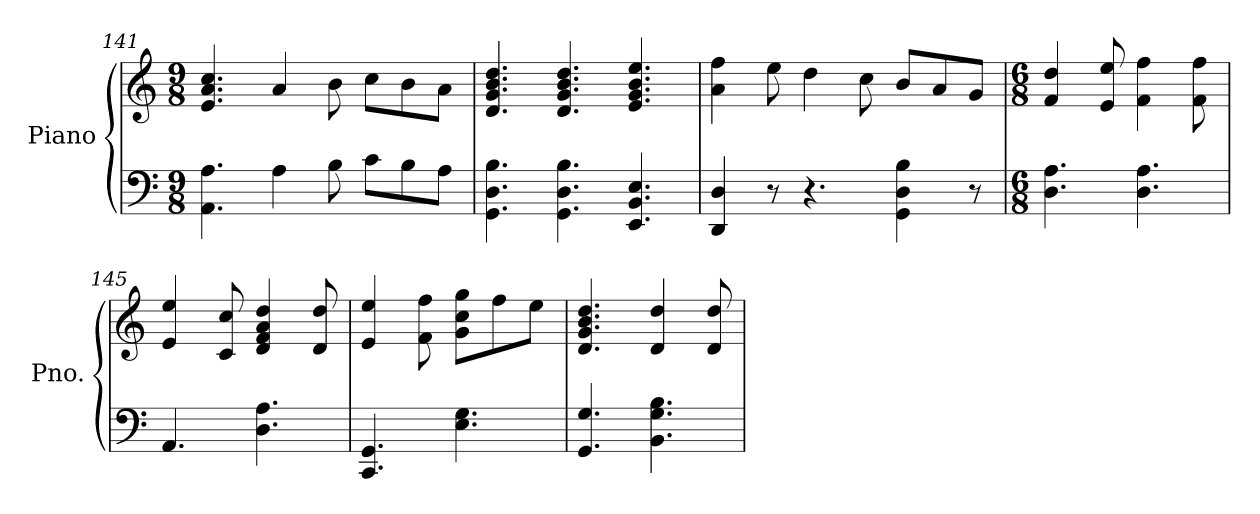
**kern	**kern
*part1	*part1
*staff2	*staff1
*I"Piano	*
*I'Pno.	*
*clefF4	*clefG2
*k[]	*k[]
*M9/8	*M9/8
=141	=141
4.AA\ 4.A\	4.e/ 4.a/ 4.cc/
4A\	4a/
8B\	8b\
8c\L	8cc\L
8B\	8b\
8A\J	8a\J
=142	=142
4.GG\ 4.D\ 4.B\	4.d/ 4.g/ 4.b/ 4.dd/
4.GG\ 4.D\ 4.B\	4.d/ 4.g/ 4.b/ 4.dd/
4.EE/ 4.BB/ 4.E/	4.e/ 4.g/ 4.b/ 4.ee/
=143	=143
4DD/ 4D/	4a\ 4ff\
8r	8ee\
4.r	4dd\
.	8cc\
4GG\ 4D\ 4B\	8b/L
.	8a/
8r	8g/J
=144	=144
*M6/8	*M6/8
4.D\ 4.A\	4f/ 4dd/
.	8e/ 8ee/
4.D\ 4.A\	4f\ 4ff\
.	8f\ 8ff\
!!LO:PB:g=z
=145	=145
4.AA/	4e/ 4ee/
.	8c/ 8cc/
4.D\ 4.A\	4d/ 4f/ 4a/ 4dd/
.	8d/ 8dd/
=146	=146
4.CC/ 4.GG/	4e/ 4ee/
.	8f\ 8ff\
4.E\ 4.G\	8g\ 8cc\ 8gg\L
.	8ff\
.	8ee\J
=147	=147
4.GG/ 4.G/	4.d/ 4.g/ 4.b/ 4.dd/
4.BB\ 4.G\ 4.B\	4d/ 4dd/
.	8d/ 8dd/
=	=
*-	*-
